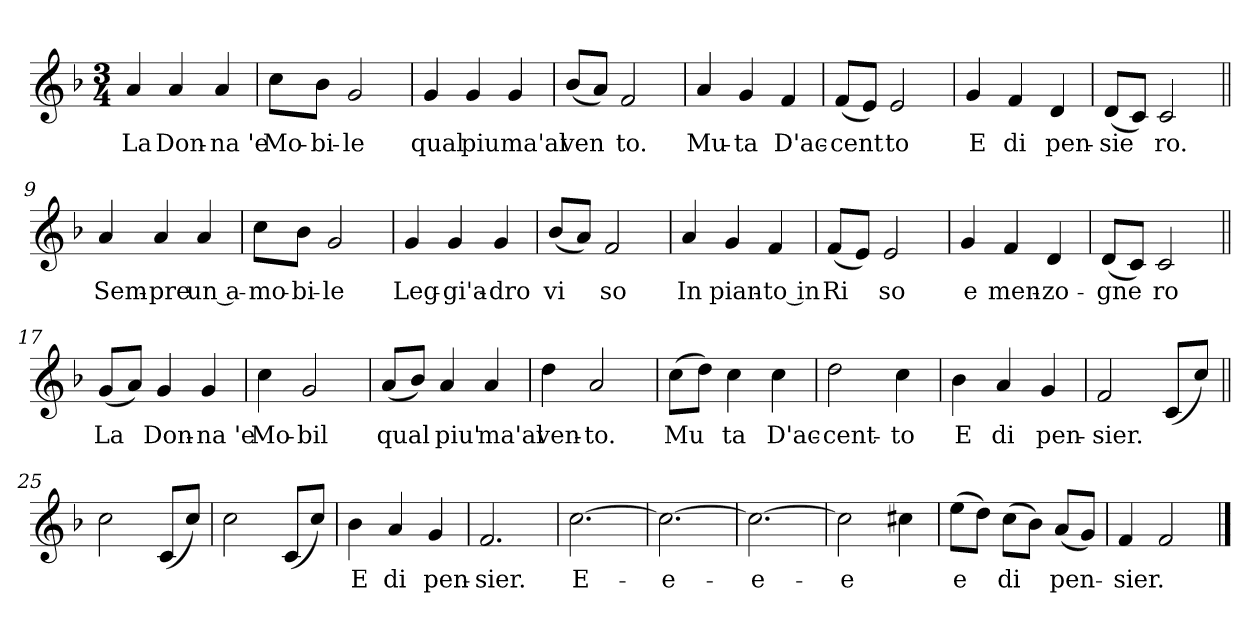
**kern	**text
*part1	*part1
*staff1	*staff1
*clefG2	*
*k[b-]	*
*F:	*
*M3/4	*
=1	=1
!	!LO:LY:b
4a/	La
!	!LO:LY:b
4a/	Don-
!	!LO:LY:b
4a/	-na 'e
=2	=2
!	!LO:LY:b
8cc\L	Mo-
!	!LO:LY:b
8b-\J	-bi-
!	!LO:LY:b
2g/	-le
=3	=3
!	!LO:LY:b
4g/	qual
!	!LO:LY:b
4g/	piu
!	!LO:LY:b
4g/	ma'al
=4	=4
!	!LO:LY:b
(<8b-/L	ven
8a/J)	.
!	!LO:LY:b
2f/	to.
=5	=5
!	!LO:LY:b
4a/	Mu-
!	!LO:LY:b
4g/	-ta
!	!LO:LY:b
4f/	D'ac-
=6	=6
!	!LO:LY:b
(<8f/L	-cent
8e/J)	.
!	!LO:LY:b
2e/	to
=7	=7
!	!LO:LY:b
4g/	E
!	!LO:LY:b
4f/	di
!	!LO:LY:b
4d/	pen-
=8	=8
!	!LO:LY:b
(<8d/L	-sie
8c/J)	.
!	!LO:LY:b
2c/	ro.
!!LO:LB:g=z
=9||	=9||
!	!LO:LY:b
4a/	Sem-
!	!LO:LY:b
4a/	-pre
!	!LO:LY:b
4a/	un a-
=10	=10
!	!LO:LY:b
8cc\L	-mo-
!	!LO:LY:b
8b-\J	-bi-
!	!LO:LY:b
2g/	-le
=11	=11
!	!LO:LY:b
4g/	Leg-
!	!LO:LY:b
4g/	-gi'a-
!	!LO:LY:b
4g/	-dro
=12	=12
!	!LO:LY:b
(<8b-/L	vi
8a/J)	.
!	!LO:LY:b
2f/	so
=13	=13
!	!LO:LY:b
4a/	In
!	!LO:LY:b
4g/	pian-
!	!LO:LY:b
4f/	-to in
=14	=14
!	!LO:LY:b
(<8f/L	Ri
8e/J)	.
!	!LO:LY:b
2e/	so
=15	=15
!	!LO:LY:b
4g/	e
!	!LO:LY:b
4f/	men-
!	!LO:LY:b
4d/	-zo-
=16	=16
!	!LO:LY:b
(<8d/L	-gne
8c/J)	.
!	!LO:LY:b
2c/	ro
!!LO:LB:g=z
=17||	=17||
!	!LO:LY:b
(<8g/L	La
8a/J)	.
!	!LO:LY:b
4g/	Don-
!	!LO:LY:b
4g/	-na 'e
=18	=18
!	!LO:LY:b
4cc\	Mo-
!	!LO:LY:b
2g/	-bil
=19	=19
!	!LO:LY:b
(<8a/L	qual
8b-/J)	.
!	!LO:LY:b
4a/	piu'
!	!LO:LY:b
4a/	ma'al
=20	=20
!	!LO:LY:b
4dd\	ven-
!	!LO:LY:b
2a/	-to.
=21	=21
!	!LO:LY:b
(>8cc\L	Mu
8dd\J)	.
!	!LO:LY:b
4cc\	ta
!	!LO:LY:b
4cc\	D'ac-
=22	=22
!	!LO:LY:b
2dd\	-cent-
!	!LO:LY:b
4cc\	-to
=23	=23
!	!LO:LY:b
4b-\	E
!	!LO:LY:b
4a/	di
!	!LO:LY:b
4g/	pen-
=24	=24
!	!LO:LY:b
2f/	-sier.
(<8c/L	.
8cc/J)	.
=25||	=25||
2cc\	.
(<8c/L	.
8cc/J)	.
!!LO:LB:g=z
=26	=26
2cc\	.
(<8c/L	.
8cc/J)	.
=27	=27
!	!LO:LY:b
4b-\	E
!	!LO:LY:b
4a/	di
!	!LO:LY:b
4g/	pen-
=28	=28
!	!LO:LY:b
2.f/	-sier.
=29	=29
!	!LO:LY:b
[2.cc\	E-
=30	=30
!	!LO:LY:b
2.cc\_	-e-
=31	=31
!	!LO:LY:b
2.cc\_	-e-
=32	=32
!	!LO:LY:b
2cc\]	-e
4cc#X\	.
=33	=33
!	!LO:LY:b
(>8ee\L	e
8dd\J)	.
!	!LO:LY:b
(>8cc\L	di
8b-\J)	.
!	!LO:LY:b
(<8a/L	pen-
8g/J)	.
=34	=34
!	!LO:LY:b
4f/	-sier.
2f/	.
==	==
*-	*-
